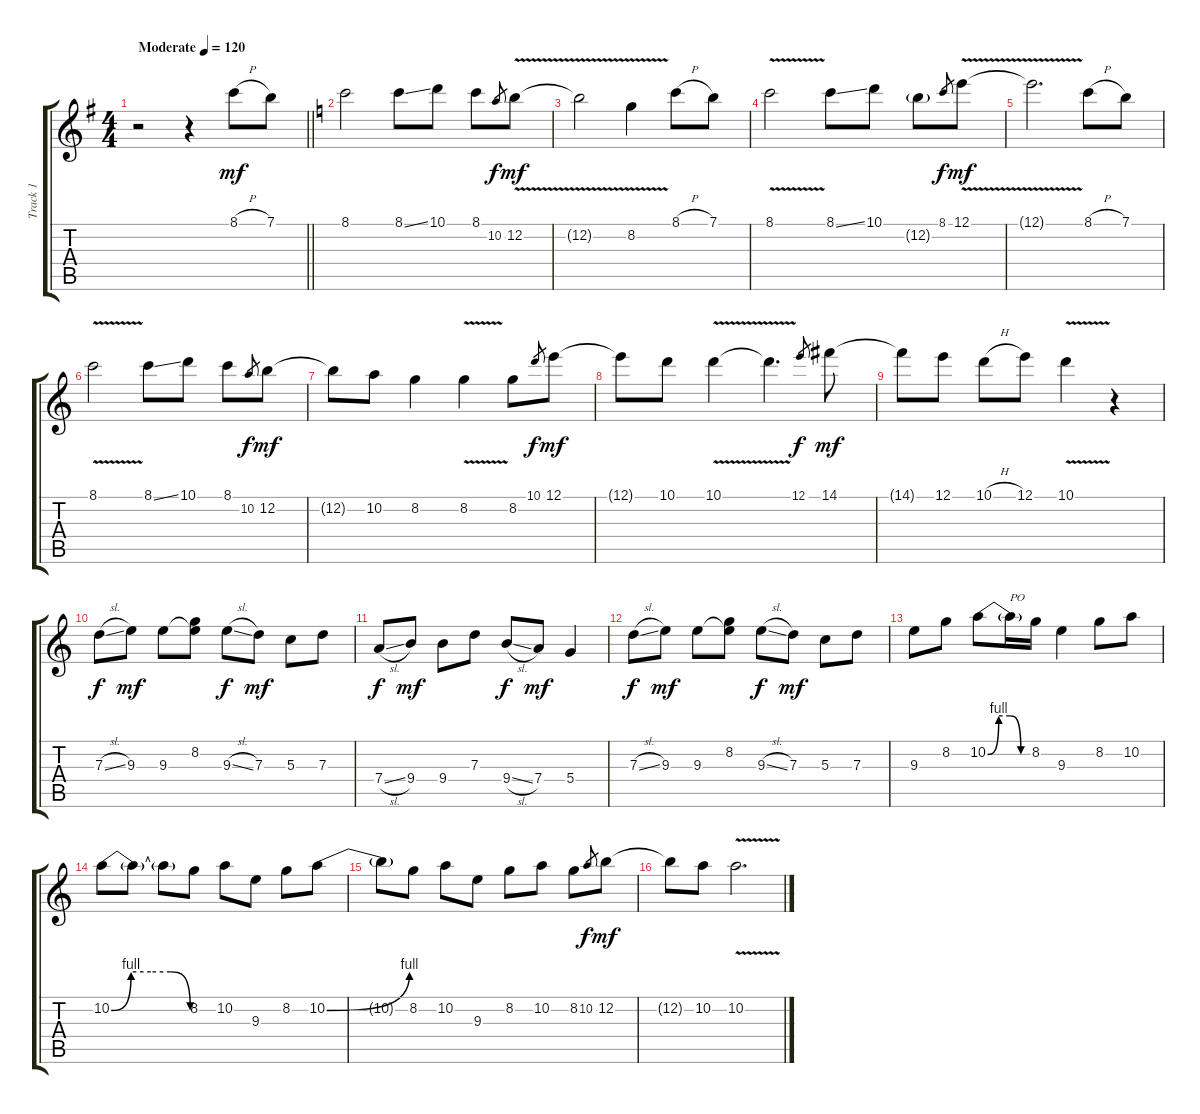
\track ("Track 1" "Track 1") {solo instrument acousticguitarsteel}
\staff {score tabs}
\tuning (E4 B3 G3 D3 A2 E2) {hide}
\ts (4 4)
\tempo (120 "Moderate")
\clef g2
\barLineRight lightlight
\ks g
r.2{dy mf instrument acousticguitarsteel} r.4 8.1{h}.8 7.1.8 |
\ks c
8.1.2 8.1{ss}.8 10.1.8 8.1.8 10.2.8{gr dy f} 12.2{v}.8{dy mf} |
12.2{t}.2 8.2{v}.4 8.1{h}.8 7.1.8 |
8.1{v}.2 8.1{ss}.8 10.1.8 12.2{g}.8 8.1.8{gr dy f} 12.1{v}.8{dy mf} |
12.1{t}.2{d} 8.1{h}.8 7.1.8 |
8.1{v}.2 8.1{ss}.8 10.1.8 8.1.8 10.2.8{gr dy f} 12.2.8{dy mf} |
12.2{t}.8 10.2.8 8.2.4 8.2{v}.4 8.2.8 10.1.8{gr dy f} 12.1.8{dy mf} |
12.1{t}.8 10.1.8 10.1{v}.4 10.1{t}.4{d} 12.1.8{gr dy f} 14.1.8{dy mf} |
14.1{t}.8 12.1.8 10.1{h}.8 12.1.8 10.1{v}.4 r.4 |
7.3{sl}.8{dy f} 9.3.8{dy mf} 9.3.8 (8.2 9.3{t}).8 9.3{sl}.8{dy f} 7.3.8{dy mf} 5.3.8 7.3.8 |
7.4{sl}.8{dy f} 9.4.8{dy mf} 9.4.8 7.3.8 9.4{sl}.8{dy f} 7.4.8{dy mf} 5.4.4 |
7.3{sl}.8{dy f} 9.3.8{dy mf} 9.3.8 (8.2 9.3{t}).8 9.3{sl}.8{dy f} 7.3.8{dy mf} 5.3.8 7.3.8 |
9.3.8 8.2.8 10.2{be (custom 0 0 15 4 30 4 45 0 60 0)}.8 10.2{t}.16{txt "PO"} 8.2.16 9.3.4 8.2.8 10.2.8 |
10.2{be (custom 0 0 15 4 30 4 45 4 60 0)}.8 10.2{t}.8 10.2{t}.8 8.2.8 10.2.8 9.3.8 8.2.8 10.2{be (bend 0 0 60 4)}.8 |
10.2{t}.8 8.2.8 10.2.8 9.3.8 8.2.8 10.2.8 8.2.8 10.2.8{gr dy f} 12.2.8{dy mf} |
12.2{t}.8 10.2.8 10.2{v}.2{d}
